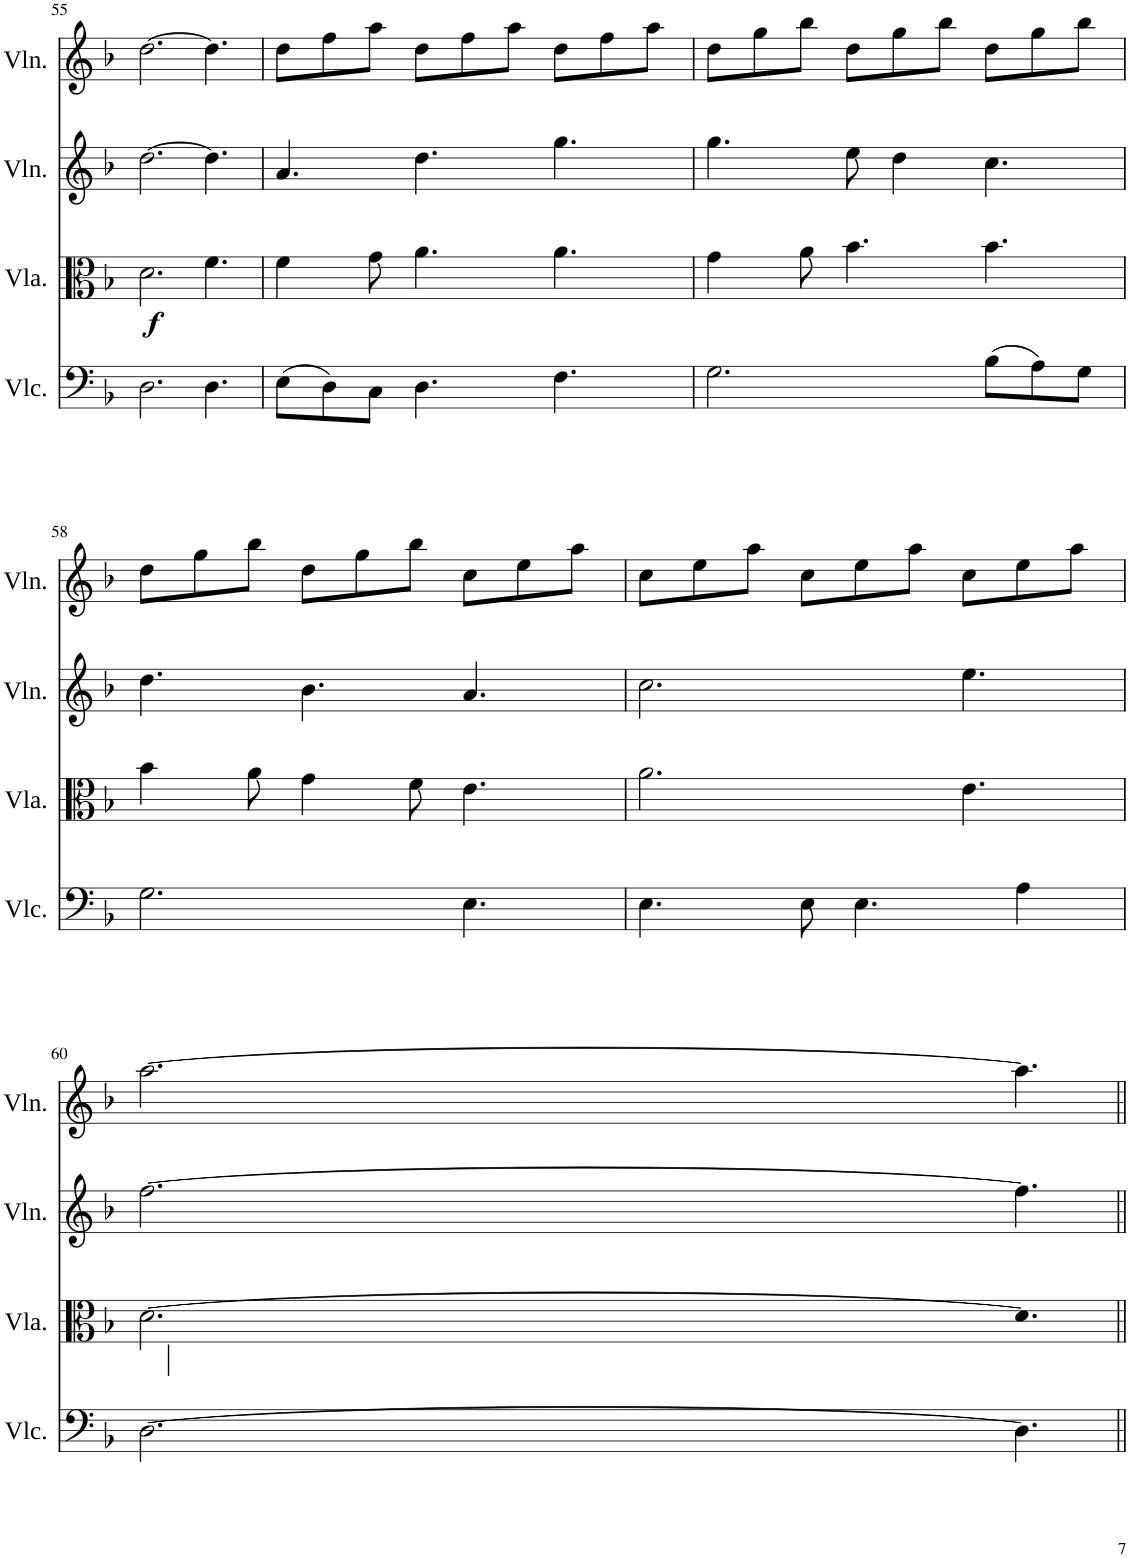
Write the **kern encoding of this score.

**kern	**kern	**dynam	**kern	**kern
*part4	*part3	*part3	*part2	*part1
*staff4	*staff3	*staff3	*staff2	*staff1
*I"Violoncello	*I"Viola	*	*I"Violin	*I"Violin
*I'Vlc.	*I'Vla.	*	*I'Vln.	*I'Vln.
!!LO:PB:g=z
*clefF4	*clefC3	*	*clefG2	*clefG2
*k[b-]	*k[b-]	*	*k[b-]	*k[b-]
*M9/8	*M9/8	*	*M9/8	*M9/8
=55	=55	=55	=55	=55
!	!	!LO:DY:b	!	!
2.D\	2.d\	f	[2.dd\	[2.dd\
4.D\	4.f\	.	4.dd\]	4.dd\]
=56	=56	=56	=56	=56
(8E\L	4f\	.	4.a/	8dd\L
8D\)	.	.	.	8ff\
8C\J	8g\	.	.	8aa\J
4.D\	4.a\	.	4.dd\	8dd\L
.	.	.	.	8ff\
.	.	.	.	8aa\J
4.F\	4.a\	.	4.gg\	8dd\L
.	.	.	.	8ff\
.	.	.	.	8aa\J
=57	=57	=57	=57	=57
2.G\	4g\	.	4.gg\	8dd\L
.	.	.	.	8gg\
.	8a\	.	.	8bb-\J
.	4.b-\	.	8ee\	8dd\L
.	.	.	4dd\	8gg\
.	.	.	.	8bb-\J
(8B-\L	4.b-\	.	4.cc\	8dd\L
8A\)	.	.	.	8gg\
8G\J	.	.	.	8bb-\J
!!LO:LB:g=z
=58	=58	=58	=58	=58
2.G\	4b-\	.	4.dd\	8dd\L
.	.	.	.	8gg\
.	8a\	.	.	8bb-\J
.	4g\	.	4.b-\	8dd\L
.	.	.	.	8gg\
.	8f\	.	.	8bb-\J
4.E\	4.e\	.	4.a/	8cc\L
.	.	.	.	8ee\
.	.	.	.	8aa\J
=59	=59	=59	=59	=59
4.E\	2.a\	.	2.cc\	8cc\L
.	.	.	.	8ee\
.	.	.	.	8aa\J
8E\	.	.	.	8cc\L
4.E\	.	.	.	8ee\
.	.	.	.	8aa\J
.	4.e\	.	4.ee\	8cc\L
4A\	.	.	.	8ee\
.	.	.	.	8aa\J
!!LO:LB:g=z
=60	=60	=60	=60	=60
[2.D\	[2.d\	.	[2.ff\	[2.aa\
4.D\]	4.d\]	.	4.ff\]	4.aa\]
=||	=||	=||	=||	=||
*-	*-	*-	*-	*-
